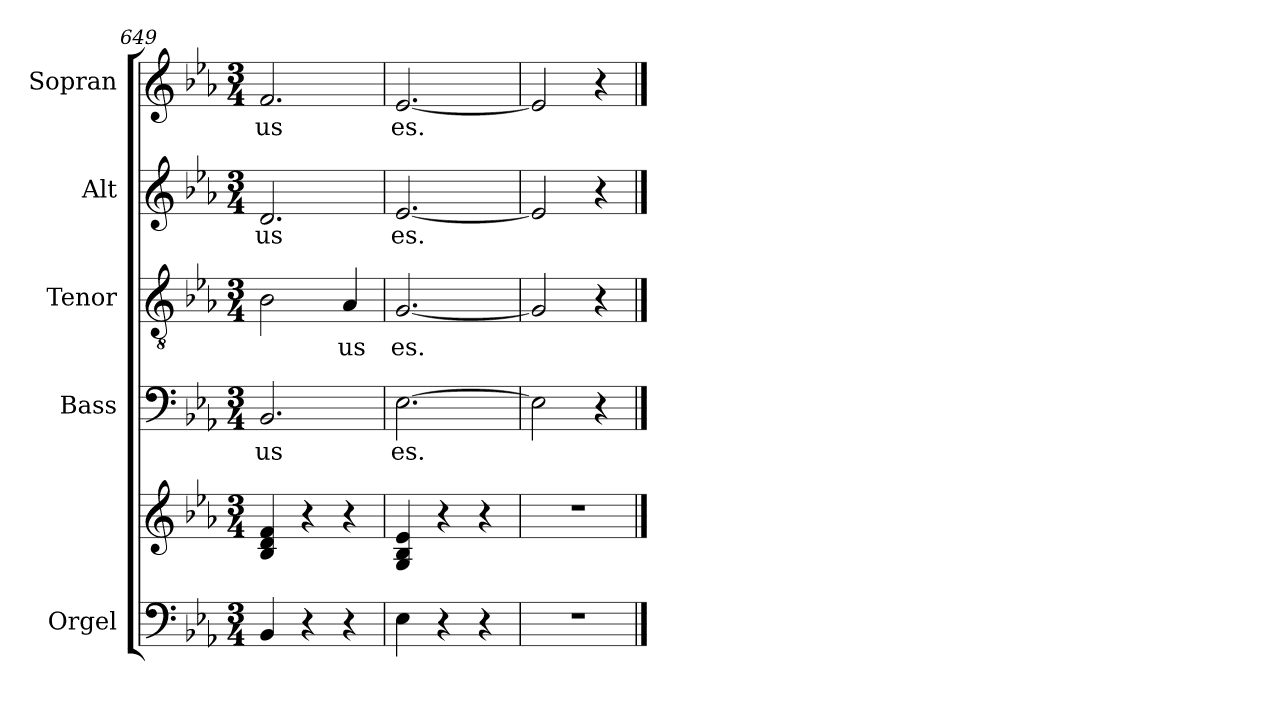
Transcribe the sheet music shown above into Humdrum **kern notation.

**kern	**kern	**kern	**text	**kern	**text	**kern	**text	**kern	**text
*part5	*part5	*part4	*part4	*part3	*part3	*part2	*part2	*part1	*part1
*staff6	*staff5	*staff4	*staff4	*staff3	*staff3	*staff2	*staff2	*staff1	*staff1
*I"Orgel	*	*I"Bass	*	*I"Tenor	*	*I"Alt	*	*I"Sopran	*
*I'Org.	*	*I'B.	*	*I'T.	*	*I'A.	*	*I'S.	*
*clefF4	*clefG2	*clefF4	*	*clefGv2	*	*clefG2	*	*clefG2	*
*k[b-e-a-]	*k[b-e-a-]	*k[b-e-a-]	*	*k[b-e-a-]	*	*k[b-e-a-]	*	*k[b-e-a-]	*
*E-:	*E-:	*E-:	*	*E-:	*	*E-:	*	*E-:	*
*M3/4	*M3/4	*M3/4	*	*M3/4	*	*M3/4	*	*M3/4	*
=649	=649	=649	=649	=649	=649	=649	=649	=649	=649
!	!	!	!LO:LY:b	!	!	!	!LO:LY:b	!	!LO:LY:b
4BB-/	4B-/ 4d/ 4f/	2.BB-/	-us	2B-\	.	2.d/	-us	2.f/	-us
4r	4r	.	.	.	.	.	.	.	.
!	!	!	!	!	!LO:LY:b	!	!	!	!
4r	4r	.	.	4A-/	-us	.	.	.	.
=650	=650	=650	=650	=650	=650	=650	=650	=650	=650
!	!	!	!LO:LY:b	!	!LO:LY:b	!	!LO:LY:b	!	!LO:LY:b
4E-\	4G/ 4B-/ 4e-/	[2.E-\	es.	[2.G/	es.	[2.e-/	es.	[2.e-/	es.
4r	4r	.	.	.	.	.	.	.	.
4r	4r	.	.	.	.	.	.	.	.
=651	=651	=651	=651	=651	=651	=651	=651	=651	=651
2.r	2.r	2E-\]	.	2G/]	.	2e-/]	.	2e-/]	.
.	.	4r	.	4r	.	4r	.	4r	.
==	==	==	==	==	==	==	==	==	==
*-	*-	*-	*-	*-	*-	*-	*-	*-	*-
